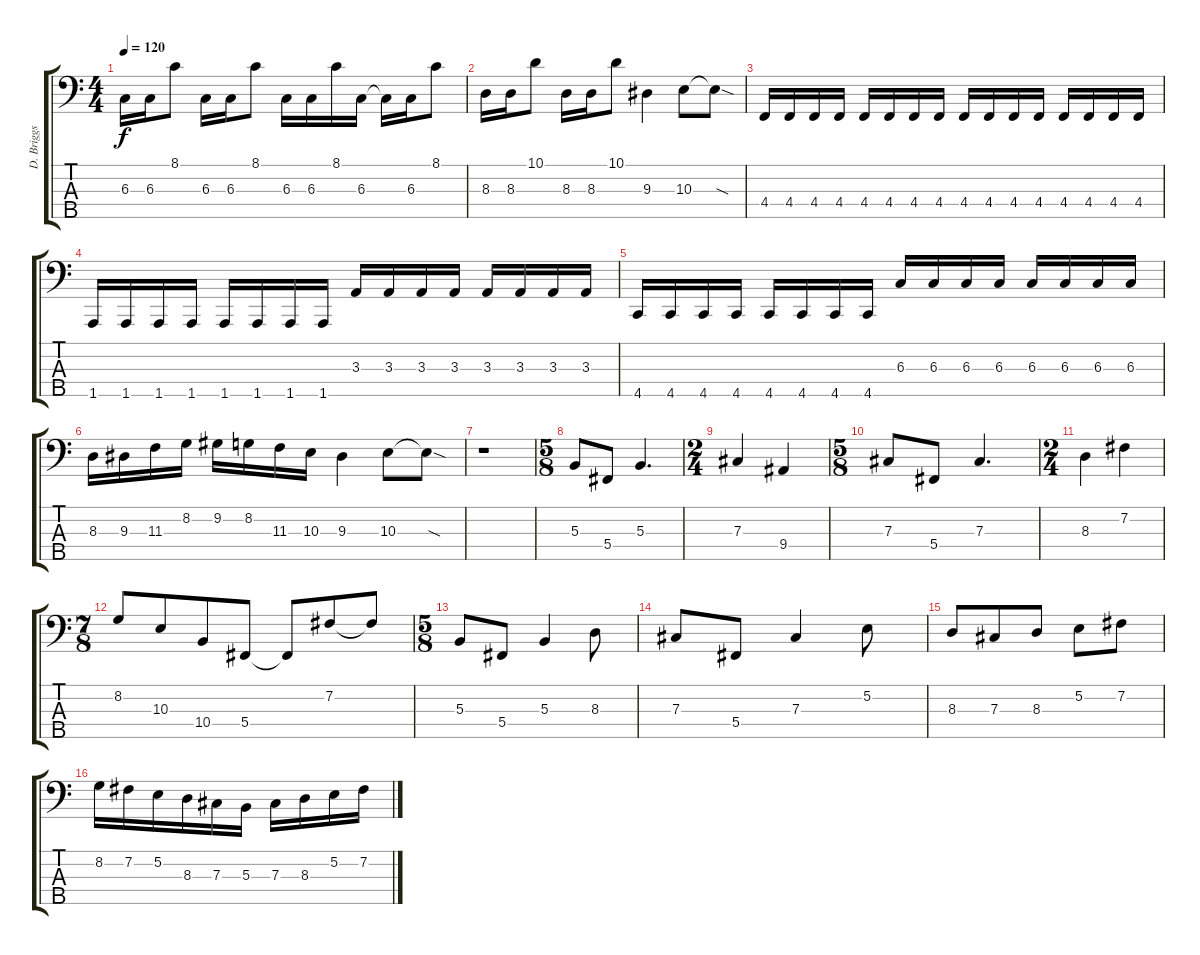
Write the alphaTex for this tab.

\track ("D. Briggs Bass" "D. Briggs ") {instrument electricbassfinger}
\staff {score tabs}
\tuning (E2 B1 Gb1 Db1 Ab0) {hide}
\ts (4 4)
\tempo 120
\clef f4
\ks c
6.3.16{dy f} 6.3.16 8.1.8 6.3.16 6.3.16 8.1.8 6.3.16 6.3.16 8.1.16 6.3.16 6.3{t}.16 6.3.16 8.1.8 |
8.3.16 8.3.16 10.1.8 8.3.16 8.3.16 10.1.8 9.3.4 10.3.8 10.3{sod t}.8 |
4.4.16 4.4.16 4.4.16 4.4.16 4.4.16 4.4.16 4.4.16 4.4.16 4.4.16 4.4.16 4.4.16 4.4.16 4.4.16 4.4.16 4.4.16 4.4.16 |
1.5.16 1.5.16 1.5.16 1.5.16 1.5.16 1.5.16 1.5.16 1.5.16 3.3.16 3.3.16 3.3.16 3.3.16 3.3.16 3.3.16 3.3.16 3.3.16 |
4.5.16 4.5.16 4.5.16 4.5.16 4.5.16 4.5.16 4.5.16 4.5.16 6.3.16 6.3.16 6.3.16 6.3.16 6.3.16 6.3.16 6.3.16 6.3.16 |
8.3.16 9.3.16 11.3.16 8.2.16 9.2.16 8.2.16 11.3.16 10.3.16 9.3.4 10.3.8 10.3{sod t}.8 |
r.1 |
\ts (5 8)
5.3.8 5.4.8 5.3.4{d} |
\ts (2 4)
7.3.4 9.4.4 |
\ts (5 8)
7.3.8 5.4.8 7.3.4{d} |
\ts (2 4)
8.3.4 7.2.4 |
\ts (7 8)
8.2.8 10.3.8 10.4.8 5.4.8 5.4{t}.8 7.2.8 7.2{t}.8 |
\ts (5 8)
5.3.8 5.4.8 5.3.4 8.3.8 |
7.3.8 5.4.8 7.3.4 5.2.8 |
8.3.8 7.3.8 8.3.8 5.2.8 7.2.8 |
8.2.16 7.2.16 5.2.16 8.3.16 7.3.16 5.3.16 7.3.16 8.3.16 5.2.16 7.2.16
